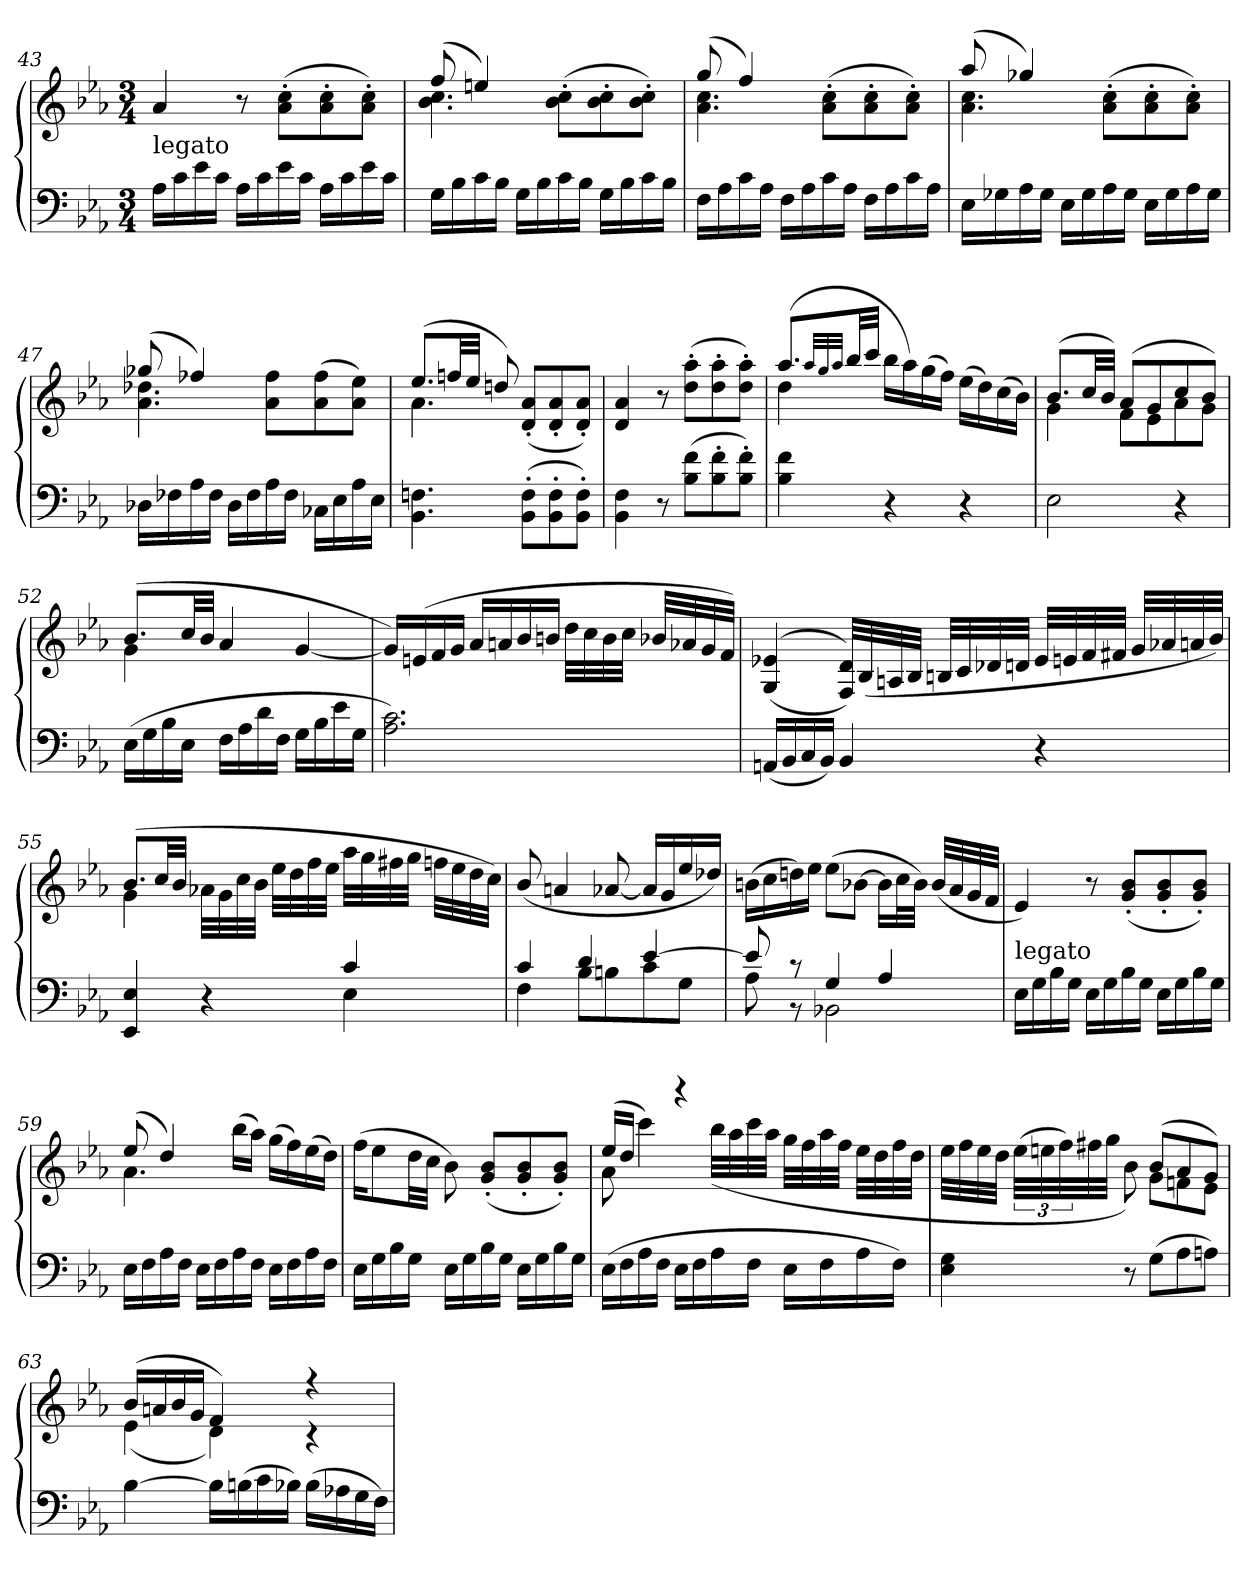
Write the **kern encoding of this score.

**kern	**kern
*part1	*part1
*staff2	*staff1
*clefF4	*clefG2
*k[b-e-a-]	*k[b-e-a-]
*M3/4	*M3/4
=43	=43
!LO:TX:t=legato	!
16A-LL	4a-
16c	.
16e-	.
16cJJ	.
16A-LL	8r
16c	.
16e-	(8a-' 8cc'L
16cJJ	.
16A-LL	8a-' 8cc'
16c	.
16e-	8a-' 8cc'J)
16cJJ	.
=44	=44
*	*^
16GLL	(8ff	4.b- 4.cc
16B-	.	.
16c	4een)	.
16B-JJ	.	.
16GLL	.	.
16B-	.	.
16c	4.ryy	(8b-' 8cc'L
16B-JJ	.	.
16GLL	.	8b-' 8cc'
16B-	.	.
16c	.	8b-' 8cc'J)
16B-JJ	.	.
=45	=45	=45
16FLL	(8gg	4.a- 4.cc
16A-	.	.
16c	4ff)	.
16A-JJ	.	.
16FLL	.	.
16A-	.	.
16c	4.ryy	(8a-' 8cc'L
16A-JJ	.	.
16FLL	.	8a-' 8cc'
16A-	.	.
16c	.	8a-' 8cc'J)
16A-JJ	.	.
=46	=46	=46
16E-LL	(8aa-	4.a- 4.cc
16G-X	.	.
16A-	4gg-X)	.
16G-JJ	.	.
16E-LL	.	.
16G-	.	.
16A-	4.ryy	(8a-' 8cc'L
16G-JJ	.	.
16E-LL	.	8a-' 8cc'
16G-	.	.
16A-	.	8a-' 8cc'J)
16G-JJ	.	.
=47	=47	=47
16D-XLL	(8gg-X	4.a- 4.dd-X
16F-X	.	.
16A-	4ff-X)	.
16F-JJ	.	.
16D-LL	.	.
16F-	.	.
16A-	4.ryy	8a- 8ff-L
16F-JJ	.	.
16C-XLL	.	(8a- 8ff-
16E-	.	.
16A-	.	8a- 8ee-J)
16E-JJ	.	.
=48	=48	=48
4.BB- 4.Fn	(8.ee-L	4.a-
.	32ffnLL	.
.	32ee-JJJ	.
.	8ddn)	.
(8BB-' 8F'L	(8d' 8a-'L	4.ryy
8BB-' 8F'	8d' 8a-'	.
8BB-' 8F'J)	8d' 8a-'J)	.
*	*v	*v
=49	=49
4BB- 4F	4d 4a-
8r	8r
(8B- 8fL	(8dd' 8aa-'L
8B-' 8f'	8dd' 8aa-'
8B-' 8f'J)	8dd' 8aa-'J)
=50	=50
*	*^
4B- 4f	(8.aa-L	4dd
.	32qaa-LLL	.
.	32qgg	.
.	32qaa-JJJ	.
.	32bb-LL	.
.	32cccJJJ	.
4r	2ryy	16bb-LL
.	.	16aa-)
.	.	(16gg
.	.	16ffJJ)
4r	.	(16ee-LL
.	.	16dd)
.	.	(16cc
.	.	16b-JJ)
=51	=51	=51
2E-	(8.b-L	4g
.	32ccLL	.
.	32b-JJJ)	.
.	(8a-L	8fL
.	8g	8e-
4r	8cc	8a-
.	8b-J)	8gJ
=52	=52	=52
(16E-LL	(8.b-L	4g
16G	.	.
16B-	.	.
16E-JJ	32ccLL	.
.	32b-JJJ	.
16FLL	4a-	2ryy
16A-	.	.
16d	.	.
16FJJ	.	.
16GLL	[4g	.
16B-	.	.
16e-	.	.
16GJJ	.	.
*	*v	*v
=53	=53
2.A- 2.c)	16gLL])
.	(<16en
.	16f
.	16gJJ
.	16a-LL
.	16an
.	16b-
.	16bnJJ
.	32ddLLL
.	32cc
.	32b
.	32ccJJJ
.	32b-XLLL
.	32a-X
.	32g
.	32fJJJ)
=54	=54
(16AAnLL	(>(<4G 4e-X
16BB-	.
16C	.
16BB-JJ)	.
4BB-	32F 32dLLL))
.	(32B-
.	32An
.	32B-JJJ
.	32BnLLL
.	32c
.	32d-X
.	32dnJJJ
4r	32e-LLL
.	32en
.	32f
.	32f#XJJJ
.	32gLLL
.	32a-X
.	32an
.	32b-JJJ)
=55	=55
*^	*^
4EE- 4E-	2ryy	(8.b-L	4g
.	.	32ccLL	.
.	.	32b-JJJ	.
4r	.	4ryy	32a-X\LLL
.	.	.	32g\
.	.	.	32cc\
.	.	.	32b-\JJJ
.	.	.	32ee-LLL
.	.	.	32dd
.	.	.	32ff
.	.	.	32ee-JJJ
4c	4E-	4ryy	32aa-LLL
.	.	.	32gg
.	.	.	32ff#X
.	.	.	32ggJJJ
.	.	.	32ffnLLL
.	.	.	32ee-
.	.	.	32dd
.	.	.	32ccJJJ)
*	*	*v	*v
=56	=56	=56
4c	4F	(8b-/
.	.	4an
4d	8B-L	.
.	8Bn	[8a-X
[4e-	8c	16a-/LL]
.	.	16g/
.	8GJ	16ee-/
.	.	16dd-X/JJ)
=57	=57	=57
8e-]	8A-	(16bnLL
.	.	16cc
8r	8r	16ddn)
.	.	16ee-JJ
4G	2BB-X	(8ee-L
.	.	[8b-XJ
4A-	.	16b-LL]
.	.	32ccL
.	.	32b-JJJ)
.	.	(32b-LLL
.	.	32a-
.	.	32g
.	.	32fJJJ
*v	*v	*
=58	=58
!LO:TX:t=legato	!
16E-LL	4e-)
16G	.
16B-	.
16GJJ	.
16E-LL	8r
16G	.
16B-	(8g' 8b-'L
16GJJ	.
16E-LL	8g' 8b-'
16G	.
16B-	8g' 8b-'J)
16GJJ	.
=59	=59
*	*^
16E-LL	(8ee-	4.a-
16F	.	.
16A-	4dd)	.
16FJJ	.	.
16E-LL	.	.
16F	.	.
16A-	4.ryy	(16bb-LL
16FJJ	.	16aa-JJ)
16E-LL	.	(16ggLL
16F	.	16ff)
16A-	.	(16ee-
16FJJ	.	16ddJJ)
*	*v	*v
=60	=60
16E-LL	(16ffKL
16G	8ee-
16B-	.
16GJJ	32ddLL
.	32ccJJJ
16E-LL	8b-)
16G	.
16B-	(8g' 8b-'L
16GJJ	.
16E-LL	8g' 8b-'
16G	.
16B-	8g' 8b-'J)
16GJJ	.
=61	=61
*	*^
(16E-LL	(16ee-LL	8a-
16F	16ddJJ	.
16A-	8ryy	4ccc)
16FJJ	.	.
16E-LL	4r	.
16F	.	.
16A-	.	(>32bb-LLL
.	.	32aa-
16FJJ	.	32ccc
.	.	32aa-JJJ
16E-LL	4ryy	32ggLLL
.	.	32ff
16F	.	32aa-
.	.	32ffJJJ
16A-	.	32ee-LLL
.	.	32dd
16FJJ)	.	32ff
.	.	32ddJJJ
=62	=62	=62
4E- 4G	4ryy	32ee-LLL
.	.	32ff
.	.	32ee-
.	.	32ddJJJ
.	.	(48ee-LLL
.	.	48een
.	.	48ff)
.	.	32ff#X
.	.	32ggJJJ
8r	8ryy	8b-)
(8GL	(8b-L	8gL
8A-	8a-	8fn
8AnJ)	8gJ)	8e-J
=63	=63	=63
[4B-	(16b-LL	(4e-
.	16an	.
.	16b-	.
.	16gJJ	.
16B-LL]	4f)	4d)
(16Bn	.	.
16c	.	.
16B-XJJ)	.	.
(16B-LL	4r	4r
16A-X	.	.
16G	.	.
16FJJ)	.	.
*	*v	*v
=	=
*-	*-
